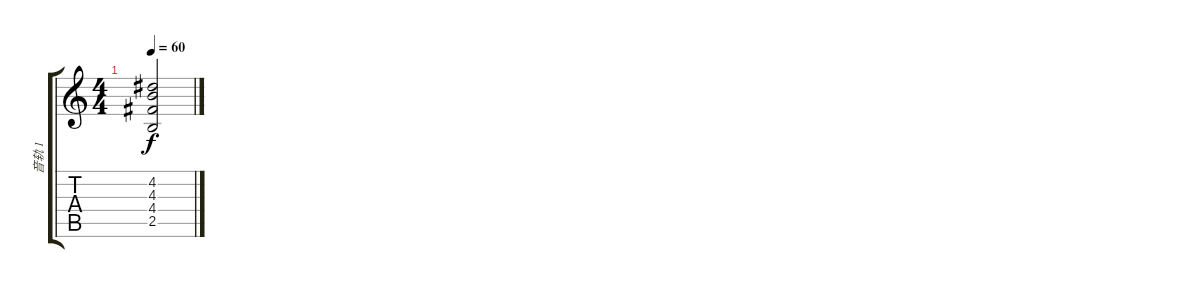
\track ("音轨 1" "音轨 1") {instrument acousticguitarnylon}
\staff {score tabs}
\tuning (E4 B3 G3 D3 A2 E2) {hide}
\ts (4 4)
\tempo 60
\clef g2
\ks c
(4.2 4.3 4.4 2.5).2{dy f}
